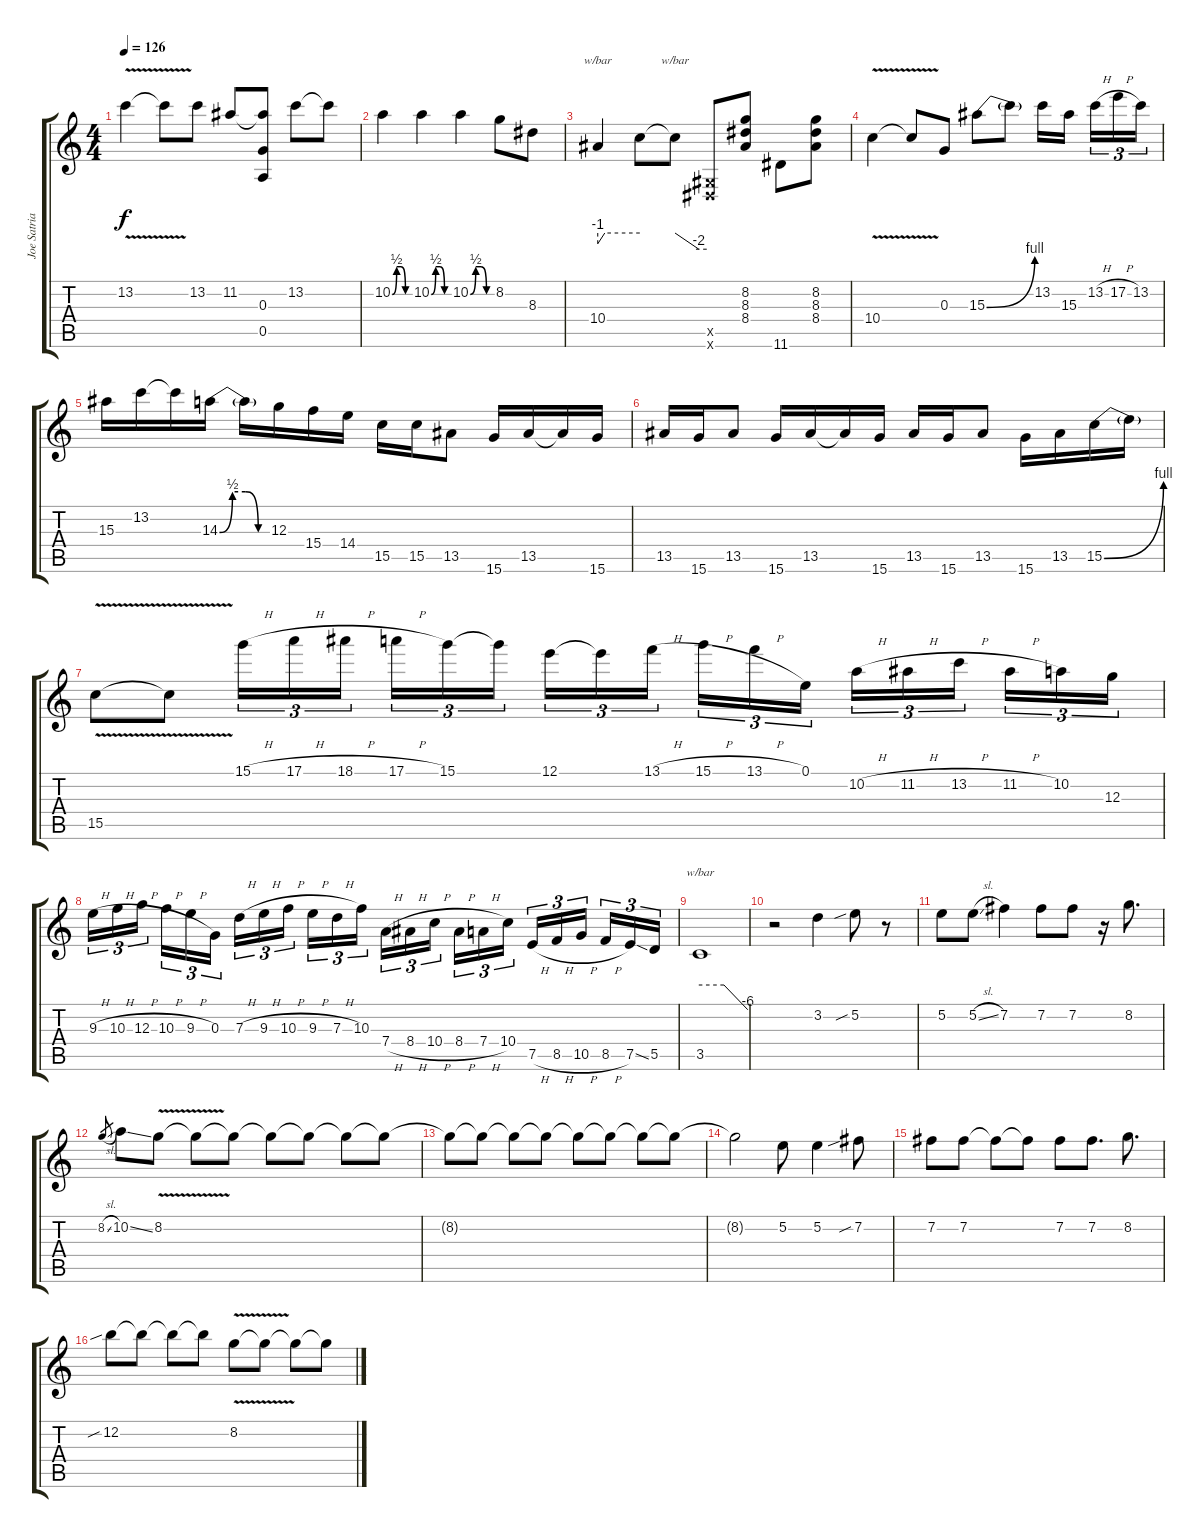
\track ("Joe Satriani - guitar" "Joe Satria") {instrument distortionguitar}
\staff {score tabs}
\tuning (E4 B3 G3 D3 A2 E2) {hide}
\ts (4 4)
\tempo 126
\clef g2
\ks c
13.2{v}.4{dy f} 13.2{t}.8 13.2.8 11.2.8 (11.2{t} 0.3 0.5).8 13.2.8 13.2{t}.8 |
10.2{be (custom 0 0 15 2 30 2 45 0 60 0)}.4 10.2{be (custom 0 0 15 2 30 2 45 0 60 0)}.4 10.2{be (custom 0 0 15 2 30 2 45 0 60 0)}.4 8.2.8 8.3.8 |
10.4.4{tbe (custom default 0 -4 10 0 60 0)} 10.4{t}.8 10.4{t}.8{tbe (custom default 0 0 45 -8 60 -8)} (-1.5{x} -1.6{x}).8 (8.2 8.3 8.4).8 11.6.8 (8.2 8.3 8.4).8 |
10.4{v}.4 10.4{t}.8 0.3.8 15.3{be (bend 0 0 60 4)}.8 15.3{t}.8 13.2.16 15.3.16 13.2{h}.16{tu (3 2)} 17.2{h}.16{tu (3 2)} 13.2.16{tu (3 2)} |
15.3.16 13.2.16 13.2{t}.16 14.3{be (custom 0 0 15 2 30 2 45 0 60 0)}.16 14.3{t}.16 12.3.16 15.4.16 14.4.16 15.5.16 15.5.16 13.5.8 15.6.16 13.5.16 13.5{t}.16 15.6.16 |
13.5.16 15.6.16 13.5.8 15.6.16 13.5.16 13.5{t}.16 15.6.16 13.5.16 15.6.16 13.5.8 15.6.16 13.5.16 15.5{be (bend 0 0 60 4)}.16 15.5{t}.16 |
15.5{v}.8 15.5{t}.8 15.1{h}.16{tu (3 2)} 17.1{h}.16{tu (3 2)} 18.1{h}.16{tu (3 2)} 17.1{h}.16{tu (3 2)} 15.1.16{tu (3 2)} 15.1{t}.16{tu (3 2)} 12.1.16{tu (3 2)} 12.1{t}.16{tu (3 2)} 13.1{h}.16{tu (3 2)} 15.1{h}.16{tu (3 2)} 13.1{h}.16{tu (3 2)} 0.1.16{tu (3 2)} 10.2{h}.16{tu (3 2)} 11.2{h}.16{tu (3 2)} 13.2{h}.16{tu (3 2)} 11.2{h}.16{tu (3 2)} 10.2.16{tu (3 2)} 12.3.16{tu (3 2)} |
9.3{h}.16{tu (3 2)} 10.3{h}.16{tu (3 2)} 12.3{h}.16{tu (3 2)} 10.3{h}.16{tu (3 2)} 9.3{h}.16{tu (3 2)} 0.3.16{tu (3 2)} 7.3{h}.16{tu (3 2)} 9.3{h}.16{tu (3 2)} 10.3{h}.16{tu (3 2)} 9.3{h}.16{tu (3 2)} 7.3{h}.16{tu (3 2)} 10.3.16{tu (3 2)} 7.4{h}.16{tu (3 2)} 8.4{h}.16{tu (3 2)} 10.4{h}.16{tu (3 2)} 8.4{h}.16{tu (3 2)} 7.4{h}.16{tu (3 2)} 10.4.16{tu (3 2)} 7.5{h}.16{tu (3 2)} 8.5{h}.16{tu (3 2)} 10.5{h}.16{tu (3 2)} 8.5{h}.16{tu (3 2)} 7.5{ss}.16{tu (3 2)} 5.5.16{tu (3 2)} |
3.5.1{tbe (custom default 0 0 30 0 60 -24)} |
r.2 3.2.4 5.2{sib}.8 r.8 |
5.2.8 5.2{sl}.8 7.2.4 7.2.8 7.2.8 r.16 8.2.8{d} |
8.2{sl}.8{gr} 10.2{ss}.8 8.2{v}.8 8.2{t}.8 8.2{t}.8 8.2{t}.8 8.2{t}.8 8.2{t}.8 8.2{t}.8 |
8.2{t}.8 8.2{t}.8 8.2{t}.8 8.2{t}.8 8.2{t}.8 8.2{t}.8 8.2{t}.8 8.2{t}.8 |
8.2{t}.2 5.2.8 5.2.4 7.2{sib}.8 |
7.2.8 7.2.8 7.2{t}.8 7.2{t}.8 7.2.8 7.2.8{d} 8.2.8{d} |
12.2{sib}.8 12.2{t}.8 12.2{t}.8 12.2{t}.8 8.2{v}.8 8.2{t}.8 8.2{t}.8 8.2{t}.8
